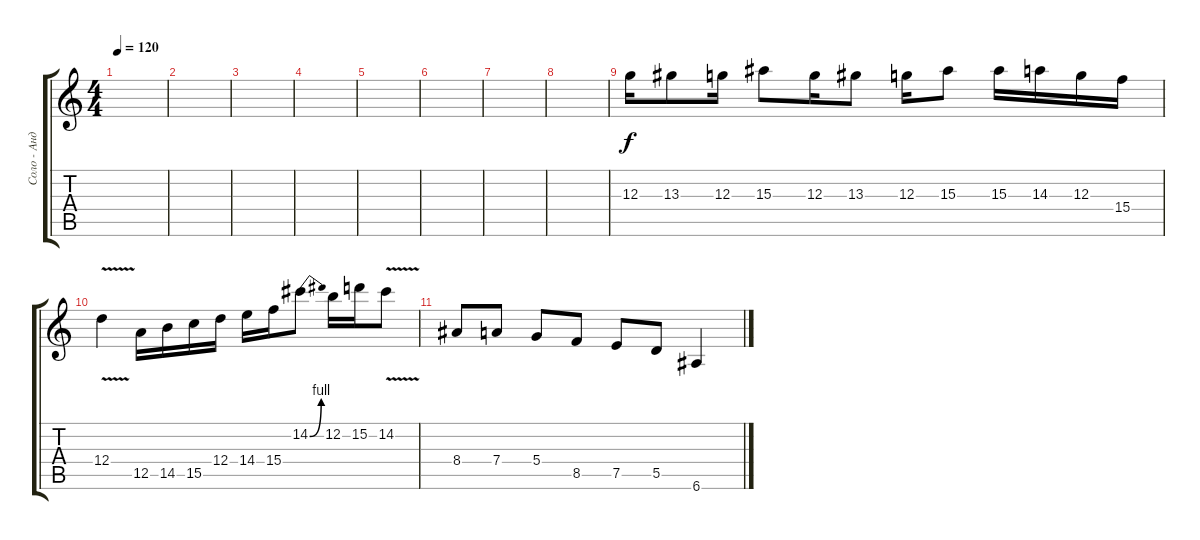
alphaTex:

\track ("Соло - Андрей" "Соло - Анд") {instrument distortionguitar}
\staff {score tabs}
\tuning (E4 B3 G3 D3 A2 E2) {hide}
\ts (4 4)
\tempo 120
\clef g2
\ks c
|
|
|
|
|
|
|
|
12.3.16 13.3.8 12.3.16 15.3.8 12.3.16 13.3.8 12.3.16 15.3.8 15.3.16 14.3.16 12.3.16 15.4.16 |
12.4{v}.4 12.5.16 14.5.16 15.5.16 12.4.16 14.4.16 15.4.16 14.2{be (bend 0 0 60 4)}.8 12.2.16 15.2.16 14.2{v}.8 |
8.4.8 7.4.8 5.4.8 8.5.8 7.5.8 5.5.8 6.6.4
